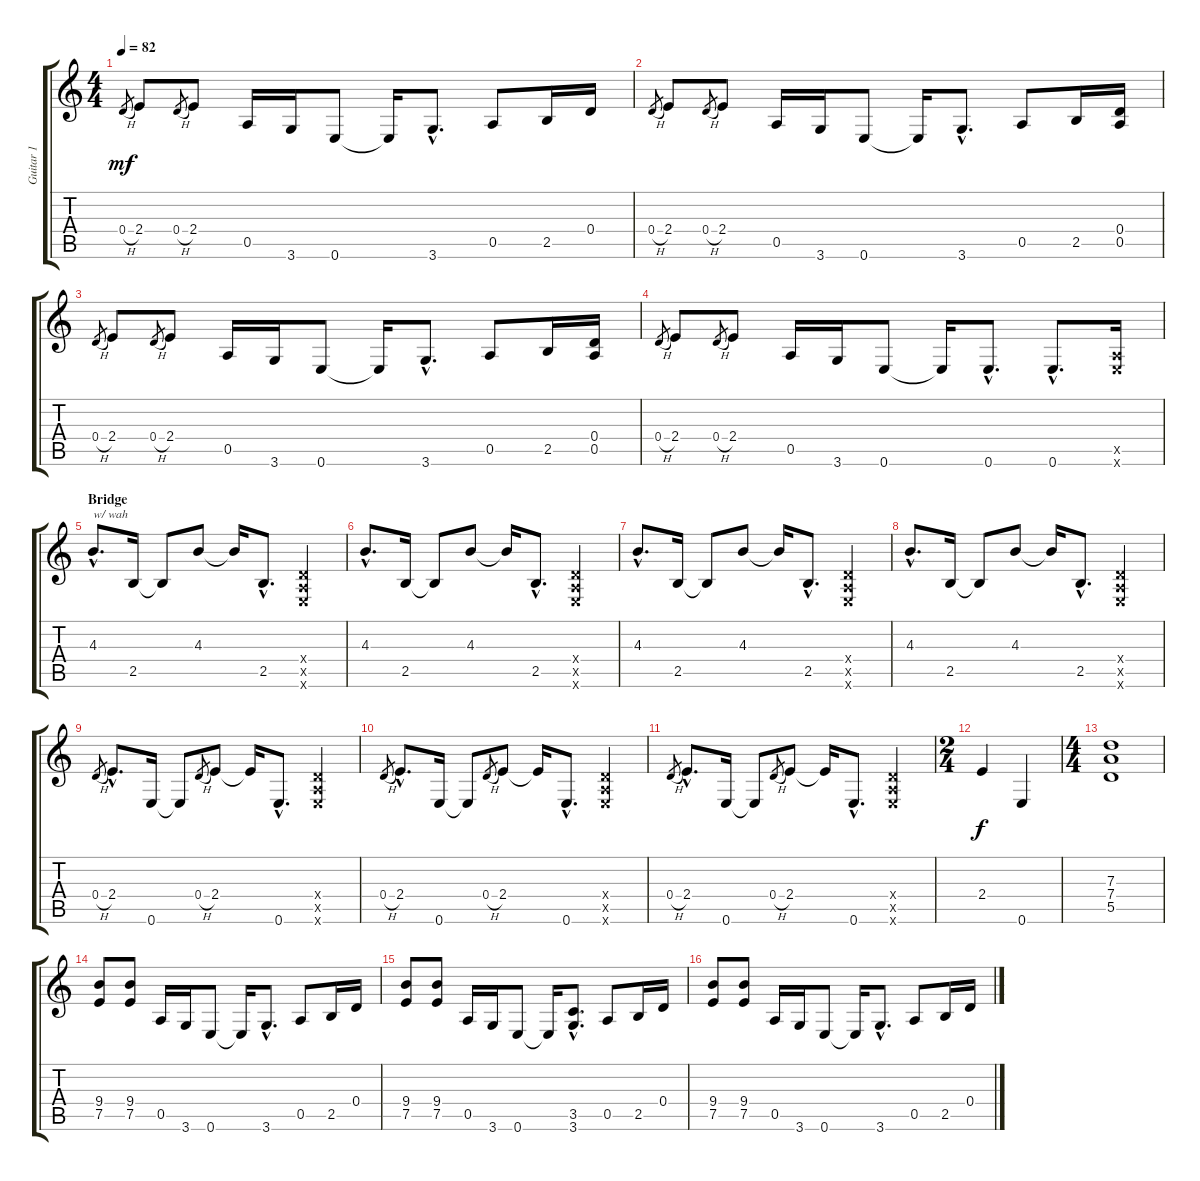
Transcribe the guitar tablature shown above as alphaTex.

\track ("Guitar 1" "Guitar 1") {instrument distortionguitar}
\staff {score tabs}
\tuning (E4 B3 G3 D3 A2 E2) {hide}
\ts (4 4)
\tempo 82
\clef g2
\ks c
0.4{h}.8{gr dy mf} 2.4.8 0.4{h}.8{gr} 2.4.8 0.5.16 3.6.16 0.6.8 0.6{t}.16 3.6{hac}.8{d} 0.5.8 2.5.16 0.4.16 |
0.4{h}.8{gr} 2.4.8 0.4{h}.8{gr} 2.4.8 0.5.16 3.6.16 0.6.8 0.6{t}.16 3.6{hac}.8{d} 0.5.8 2.5.16 (0.4 0.5).16 |
0.4{h}.8{gr} 2.4.8 0.4{h}.8{gr} 2.4.8 0.5.16 3.6.16 0.6.8 0.6{t}.16 3.6{hac}.8{d} 0.5.8 2.5.16 (0.4 0.5).16 |
0.4{h}.8{gr} 2.4.8 0.4{h}.8{gr} 2.4.8 0.5.16 3.6.16 0.6.8 0.6{t}.16 0.6{hac}.8{d} 0.6{hac}.8{d} (0.5{x} 0.6{x}).16 |
\section ("" "Bridge")
4.3{hac}.8{d txt "w/ wah"} 2.5.16 2.5{t}.8 4.3.8 4.3{t}.16 2.5{hac}.8{d} (0.4{x} 0.5{x} 0.6{x}).4 |
4.3{hac}.8{d} 2.5.16 2.5{t}.8 4.3.8 4.3{t}.16 2.5{hac}.8{d} (0.4{x} 0.5{x} 0.6{x}).4 |
4.3{hac}.8{d} 2.5.16 2.5{t}.8 4.3.8 4.3{t}.16 2.5{hac}.8{d} (0.4{x} 0.5{x} 0.6{x}).4 |
4.3{hac}.8{d} 2.5.16 2.5{t}.8 4.3.8 4.3{t}.16 2.5{hac}.8{d} (0.4{x} 0.5{x} 0.6{x}).4 |
0.4{h}.8{gr} 2.4{hac}.8{d} 0.6.16 0.6{t}.8 0.4{h}.8{gr} 2.4.8 2.4{t}.16 0.6{hac}.8{d} (0.4{x} 0.5{x} 0.6{x}).4 |
0.4{h}.8{gr} 2.4{hac}.8{d} 0.6.16 0.6{t}.8 0.4{h}.8{gr} 2.4.8 2.4{t}.16 0.6{hac}.8{d} (0.4{x} 0.5{x} 0.6{x}).4 |
0.4{h}.8{gr} 2.4{hac}.8{d} 0.6.16 0.6{t}.8 0.4{h}.8{gr} 2.4.8 2.4{t}.16 0.6{hac}.8{d} (0.4{x} 0.5{x} 0.6{x}).4 |
\ts (2 4)
2.4.4{dy f} 0.6.4 |
\ts (4 4)
(7.3 7.4 5.5).1 |
(9.4 7.5).8 (9.4 7.5).8 0.5.16 3.6.16 0.6.8 0.6{t}.16 3.6{hac}.8{d} 0.5.8 2.5.16 0.4.16 |
(9.4 7.5).8 (9.4 7.5).8 0.5.16 3.6.16 0.6.8 0.6{t}.16 (3.5{hac} 3.6{hac}).8{d} 0.5.8 2.5.16 0.4.16 |
(9.4 7.5).8 (9.4 7.5).8 0.5.16 3.6.16 0.6.8 0.6{t}.16 3.6{hac}.8{d} 0.5.8 2.5.16 0.4.16
